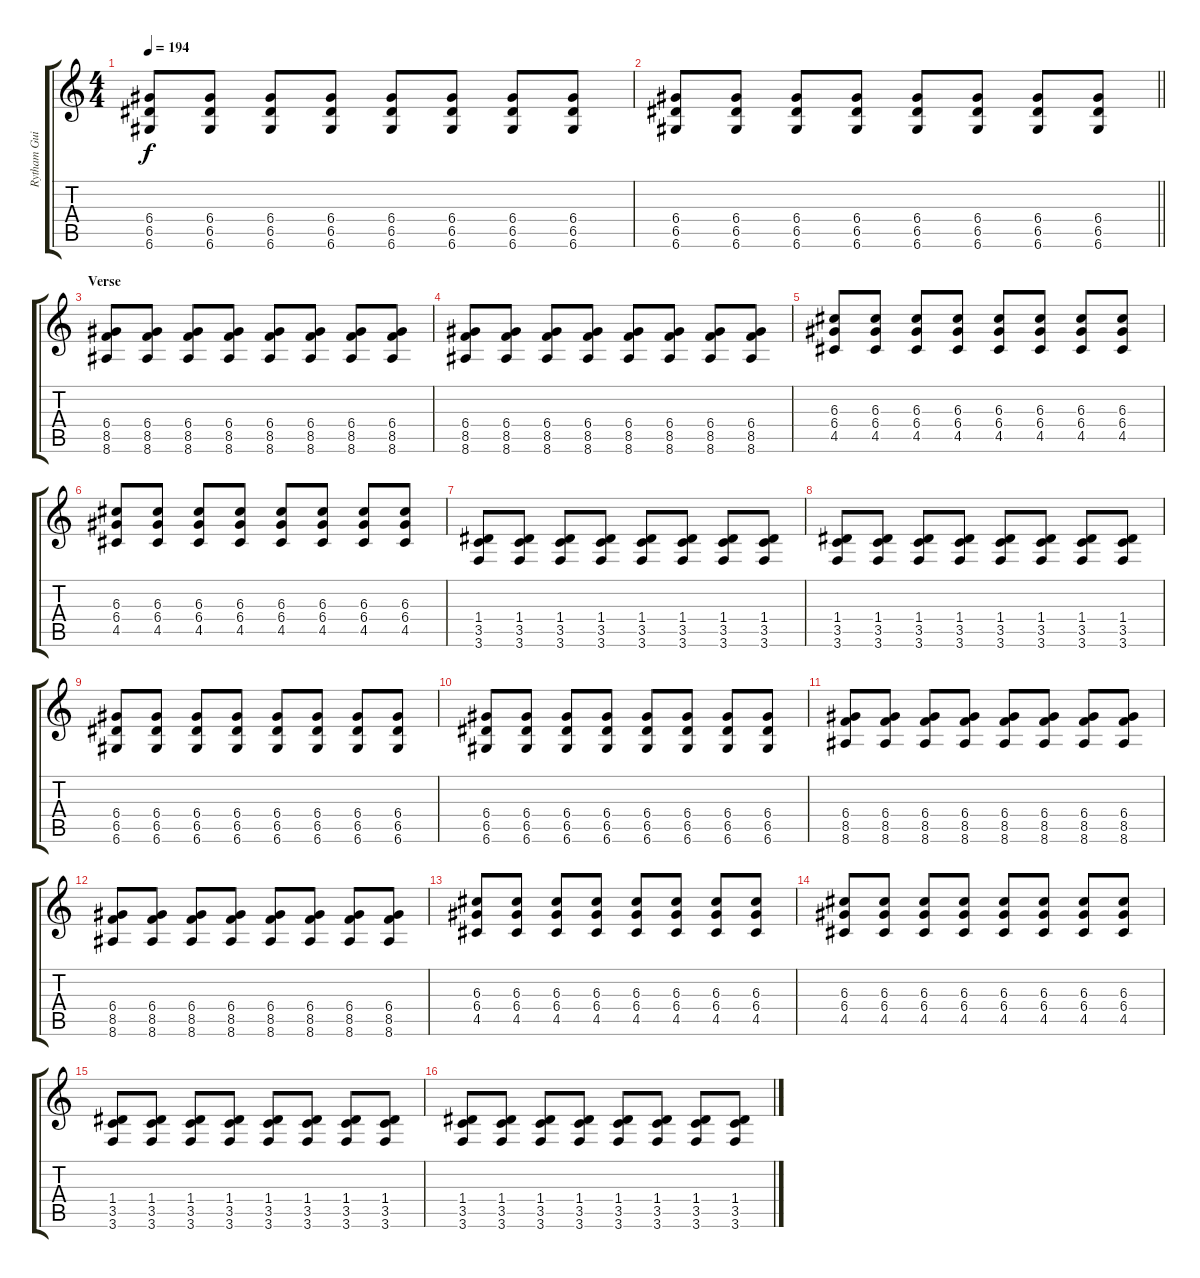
\track ("Rytham Guitar" "Rytham Gui") {instrument distortionguitar}
\staff {score tabs}
\tuning (E4 B3 G3 D3 A2 D2) {hide}
\ts (4 4)
\tempo 194
\clef g2
\ks c
(6.4 6.5 6.6).8{dy f} (6.4 6.5 6.6).8 (6.4 6.5 6.6).8 (6.4 6.5 6.6).8 (6.4 6.5 6.6).8 (6.4 6.5 6.6).8 (6.4 6.5 6.6).8 (6.4 6.5 6.6).8 |
\barLineRight lightlight
(6.4 6.5 6.6).8 (6.4 6.5 6.6).8 (6.4 6.5 6.6).8 (6.4 6.5 6.6).8 (6.4 6.5 6.6).8 (6.4 6.5 6.6).8 (6.4 6.5 6.6).8 (6.4 6.5 6.6).8 |
\section ("" "Verse")
(6.4 8.5 8.6).8 (6.4 8.5 8.6).8 (6.4 8.5 8.6).8 (6.4 8.5 8.6).8 (6.4 8.5 8.6).8 (6.4 8.5 8.6).8 (6.4 8.5 8.6).8 (6.4 8.5 8.6).8 |
(6.4 8.5 8.6).8 (6.4 8.5 8.6).8 (6.4 8.5 8.6).8 (6.4 8.5 8.6).8 (6.4 8.5 8.6).8 (6.4 8.5 8.6).8 (6.4 8.5 8.6).8 (6.4 8.5 8.6).8 |
(6.3 6.4 4.5).8 (6.3 6.4 4.5).8 (6.3 6.4 4.5).8 (6.3 6.4 4.5).8 (6.3 6.4 4.5).8 (6.3 6.4 4.5).8 (6.3 6.4 4.5).8 (6.3 6.4 4.5).8 |
(6.3 6.4 4.5).8 (6.3 6.4 4.5).8 (6.3 6.4 4.5).8 (6.3 6.4 4.5).8 (6.3 6.4 4.5).8 (6.3 6.4 4.5).8 (6.3 6.4 4.5).8 (6.3 6.4 4.5).8 |
(1.4 3.5 3.6).8 (1.4 3.5 3.6).8 (1.4 3.5 3.6).8 (1.4 3.5 3.6).8 (1.4 3.5 3.6).8 (1.4 3.5 3.6).8 (1.4 3.5 3.6).8 (1.4 3.5 3.6).8 |
(1.4 3.5 3.6).8 (1.4 3.5 3.6).8 (1.4 3.5 3.6).8 (1.4 3.5 3.6).8 (1.4 3.5 3.6).8 (1.4 3.5 3.6).8 (1.4 3.5 3.6).8 (1.4 3.5 3.6).8 |
(6.4 6.5 6.6).8 (6.4 6.5 6.6).8 (6.4 6.5 6.6).8 (6.4 6.5 6.6).8 (6.4 6.5 6.6).8 (6.4 6.5 6.6).8 (6.4 6.5 6.6).8 (6.4 6.5 6.6).8 |
(6.4 6.5 6.6).8 (6.4 6.5 6.6).8 (6.4 6.5 6.6).8 (6.4 6.5 6.6).8 (6.4 6.5 6.6).8 (6.4 6.5 6.6).8 (6.4 6.5 6.6).8 (6.4 6.5 6.6).8 |
(6.4 8.5 8.6).8 (6.4 8.5 8.6).8 (6.4 8.5 8.6).8 (6.4 8.5 8.6).8 (6.4 8.5 8.6).8 (6.4 8.5 8.6).8 (6.4 8.5 8.6).8 (6.4 8.5 8.6).8 |
(6.4 8.5 8.6).8 (6.4 8.5 8.6).8 (6.4 8.5 8.6).8 (6.4 8.5 8.6).8 (6.4 8.5 8.6).8 (6.4 8.5 8.6).8 (6.4 8.5 8.6).8 (6.4 8.5 8.6).8 |
(6.3 6.4 4.5).8 (6.3 6.4 4.5).8 (6.3 6.4 4.5).8 (6.3 6.4 4.5).8 (6.3 6.4 4.5).8 (6.3 6.4 4.5).8 (6.3 6.4 4.5).8 (6.3 6.4 4.5).8 |
(6.3 6.4 4.5).8 (6.3 6.4 4.5).8 (6.3 6.4 4.5).8 (6.3 6.4 4.5).8 (6.3 6.4 4.5).8 (6.3 6.4 4.5).8 (6.3 6.4 4.5).8 (6.3 6.4 4.5).8 |
(1.4 3.5 3.6).8 (1.4 3.5 3.6).8 (1.4 3.5 3.6).8 (1.4 3.5 3.6).8 (1.4 3.5 3.6).8 (1.4 3.5 3.6).8 (1.4 3.5 3.6).8 (1.4 3.5 3.6).8 |
(1.4 3.5 3.6).8 (1.4 3.5 3.6).8 (1.4 3.5 3.6).8 (1.4 3.5 3.6).8 (1.4 3.5 3.6).8 (1.4 3.5 3.6).8 (1.4 3.5 3.6).8 (1.4 3.5 3.6).8
